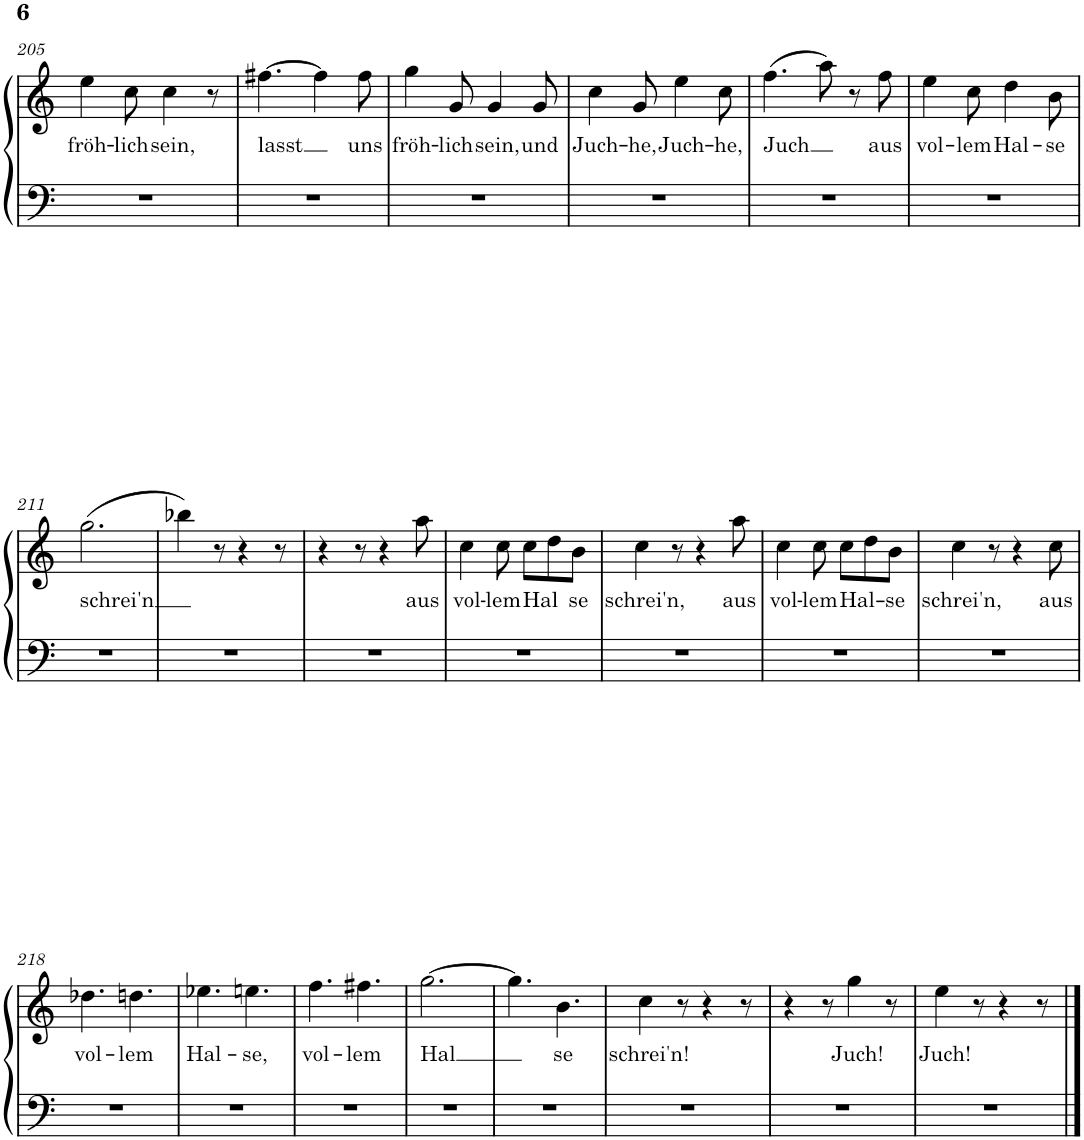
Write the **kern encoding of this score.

**kern	**kern	**text
*part1	*part1	*part1
*staff2	*staff1	*staff1
*I"Piano	*	*
*I'Pno.	*	*
!!LO:PB:g=z
*clefF4	*clefG2	*
*k[]	*k[]	*
*M6/8	*M6/8	*
=205	=205	=205
!	!	!LO:LY:b
2.r	4ee\	fröh-
!	!	!LO:LY:b
.	8cc\	-lich
!	!	!LO:LY:b
.	4cc\	sein,
.	8r	.
=206	=206	=206
!	!	!LO:LY:b
2.r	[4.ff#X\	lasst
.	4ff#\]	.
!	!	!LO:LY:b
.	8ff#\	uns
=207	=207	=207
!	!	!LO:LY:b
2.r	4gg\	fröh-
!	!	!LO:LY:b
.	8g/	-lich
!	!	!LO:LY:b
.	4g/	sein,
!	!	!LO:LY:b
.	8g/	und
=208	=208	=208
!	!	!LO:LY:b
2.r	4cc\	Juch-
!	!	!LO:LY:b
.	8g/	-he,
!	!	!LO:LY:b
.	4ee\	Juch-
!	!	!LO:LY:b
.	8cc\	-he,
=209	=209	=209
!	!	!LO:LY:b
2.r	(4.ff\	Juch
.	8aa\)	.
.	8r	.
!	!	!LO:LY:b
.	8ff\	aus
=210	=210	=210
!	!	!LO:LY:b
2.r	4ee\	vol-
!	!	!LO:LY:b
.	8cc\	-lem
!	!	!LO:LY:b
.	4dd\	Hal-
!	!	!LO:LY:b
.	8b\	-se
!!LO:LB:g=z
=211	=211	=211
!	!	!LO:LY:b
2.r	(2.gg\	schrei'n
=212	=212	=212
2.r	4bb-X\)	.
.	8r	.
.	4r	.
.	8r	.
=213	=213	=213
2.r	4r	.
.	8r	.
.	4r	.
!	!	!LO:LY:b
.	8aa\	aus
=214	=214	=214
!	!	!LO:LY:b
2.r	4cc\	vol-
!	!	!LO:LY:b
.	8cc\	-lem
!	!	!LO:LY:b
.	8cc\L	Hal
.	8dd\	.
!	!	!LO:LY:b
.	8b\J	se
=215	=215	=215
!	!	!LO:LY:b
2.r	4cc\	schrei'n,
.	8r	.
.	4r	.
!	!	!LO:LY:b
.	8aa\	aus
=216	=216	=216
!	!	!LO:LY:b
2.r	4cc\	vol-
!	!	!LO:LY:b
.	8cc\	-lem
!	!	!LO:LY:b
.	8cc\L	Hal-
.	8dd\	.
!	!	!LO:LY:b
.	8b\J	-se
=217	=217	=217
!	!	!LO:LY:b
2.r	4cc\	schrei'n,
.	8r	.
.	4r	.
!	!	!LO:LY:b
.	8cc\	aus
!!LO:LB:g=z
=218	=218	=218
!	!	!LO:LY:b
2.r	4.dd-X\	vol-
!	!	!LO:LY:b
.	4.ddn\	-lem
=219	=219	=219
!	!	!LO:LY:b
2.r	4.ee-X\	Hal-
!	!	!LO:LY:b
.	4.een\	-se,
=220	=220	=220
!	!	!LO:LY:b
2.r	4.ff\	vol-
!	!	!LO:LY:b
.	4.ff#X\	-lem
=221	=221	=221
!	!	!LO:LY:b
2.r	[2.gg\	-Hal
=222	=222	=222
2.r	4.gg\]	.
!	!	!LO:LY:b
.	4.b\	se
=223	=223	=223
!	!	!LO:LY:b
2.r	4cc\	schrei'n!
.	8r	.
.	4r	.
.	8r	.
=224	=224	=224
2.r	4r	.
.	8r	.
!	!	!LO:LY:b
.	4gg\	Juch!
.	8r	.
=225	=225	=225
!	!	!LO:LY:b
2.r	4ee\	Juch!
.	8r	.
.	4r	.
.	8r	.
==	==	==
*-	*-	*-
